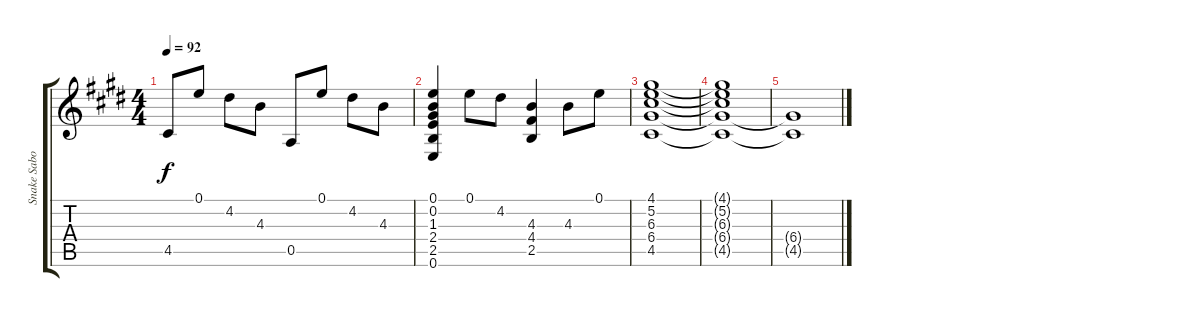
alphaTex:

\track ("Snake Sabo" "Snake Sabo") {instrument acousticguitarsteel}
\staff {score tabs}
\tuning (E4 B3 G3 D3 A2 E2) {hide}
\ts (4 4)
\tempo 92
\clef g2
\ks e
4.5.8{dy f} 0.1.8 4.2.8 4.3.8 0.5.8 0.1.8 4.2.8 4.3.8 |
(0.1 0.2 1.3 2.4 2.5 0.6).4 0.1.8 4.2.8 (4.3 4.4 2.5).4 4.3.8 0.1.8 |
(4.1 5.2 6.3 6.4 4.5).1 |
(4.1{t} 5.2{t} 6.3{t} 6.4{t} 4.5{t}).1 |
(6.4{t} 4.5{t}).1
